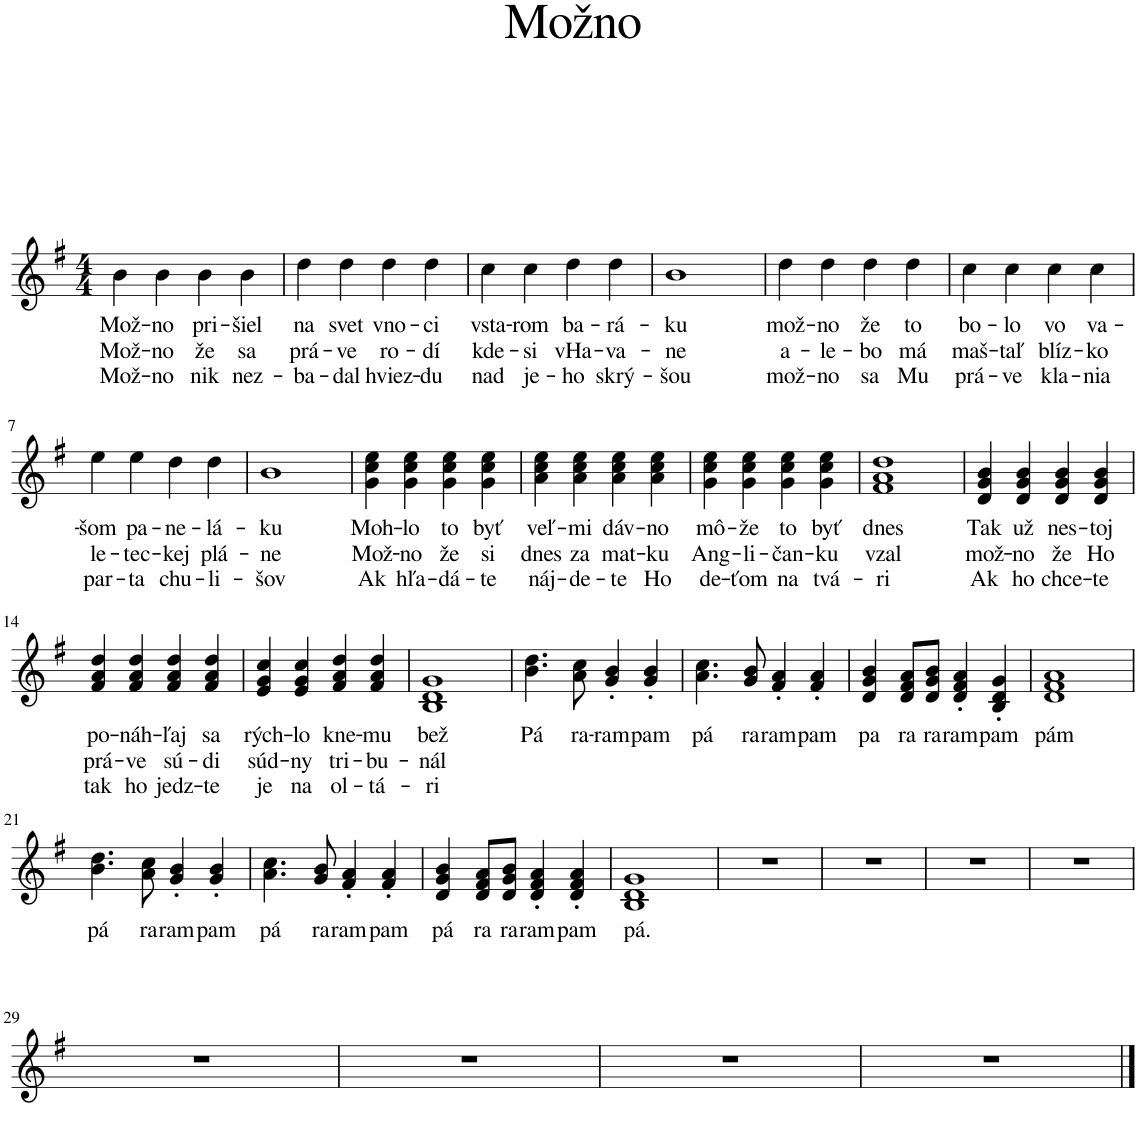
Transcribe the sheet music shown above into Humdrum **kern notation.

**kern	**text	**text	**text
*part1	*part1	*part1	*part1
*staff1	*staff1	*staff1	*staff1
*I"Piano	*	*	*
*I'Pno.	*	*	*
*clefG2	*	*	*
*k[f#]	*	*	*
*M4/4	*	*	*
=1	=1	=1	=1
!	!LO:LY:b	!LO:LY:b	!LO:LY:b
4b\	Mož-	Mož-	Mož-
!	!LO:LY:b	!LO:LY:b	!LO:LY:b
4b\	-no	-no	-no
!	!LO:LY:b	!LO:LY:b	!LO:LY:b
4b\	pri-	že	nik
!	!LO:LY:b	!LO:LY:b	!LO:LY:b
4b\	-šiel	sa	nez-
=2	=2	=2	=2
!	!LO:LY:b	!LO:LY:b	!LO:LY:b
4dd\	na	prá-	-ba-
!	!LO:LY:b	!LO:LY:b	!LO:LY:b
4dd\	svet	-ve	-dal
!	!LO:LY:b	!LO:LY:b	!LO:LY:b
4dd\	vno-	ro-	hviez-
!	!LO:LY:b	!LO:LY:b	!LO:LY:b
4dd\	-ci	-dí	-du
=3	=3	=3	=3
!	!LO:LY:b	!LO:LY:b	!LO:LY:b
4cc\	vsta-	kde-	nad
!	!LO:LY:b	!LO:LY:b	!LO:LY:b
4cc\	-rom	-si	je-
!	!LO:LY:b	!LO:LY:b	!LO:LY:b
4dd\	ba-	vHa-	-ho
!	!LO:LY:b	!LO:LY:b	!LO:LY:b
4dd\	-rá-	-va-	skrý-
=4	=4	=4	=4
!	!LO:LY:b	!LO:LY:b	!LO:LY:b
1b	-ku	-ne	-šou
=5	=5	=5	=5
!	!LO:LY:b	!LO:LY:b	!LO:LY:b
4dd\	mož-	a-	mož-
!	!LO:LY:b	!LO:LY:b	!LO:LY:b
4dd\	-no	-le-	-no
!	!LO:LY:b	!LO:LY:b	!LO:LY:b
4dd\	že	-bo	sa
!	!LO:LY:b	!LO:LY:b	!LO:LY:b
4dd\	to	má	Mu
=6	=6	=6	=6
!	!LO:LY:b	!LO:LY:b	!LO:LY:b
4cc\	bo-	maš-	prá-
!	!LO:LY:b	!LO:LY:b	!LO:LY:b
4cc\	-lo	-taľ	-ve
!	!LO:LY:b	!LO:LY:b	!LO:LY:b
4cc\	vo	blíz-	kla-
!	!LO:LY:b	!LO:LY:b	!LO:LY:b
4cc\	va-	-ko	-nia
!!LO:LB:g=z
=7	=7	=7	=7
!	!LO:LY:b	!LO:LY:b	!LO:LY:b
4ee\	-šom	le-	par-
!	!LO:LY:b	!LO:LY:b	!LO:LY:b
4ee\	pa-	-tec-	-ta
!	!LO:LY:b	!LO:LY:b	!LO:LY:b
4dd\	-ne-	-kej	chu-
!	!LO:LY:b	!LO:LY:b	!LO:LY:b
4dd\	-lá-	plá-	-li-
=8	=8	=8	=8
!	!LO:LY:b	!LO:LY:b	!LO:LY:b
1b	-ku	-ne	-šov
=9	=9	=9	=9
!	!LO:LY:b	!LO:LY:b	!LO:LY:b
4g\ 4cc\ 4ee\	Moh-	Mož-	Ak
!	!LO:LY:b	!LO:LY:b	!LO:LY:b
4g\ 4cc\ 4ee\	-lo	-no	hľa-
!	!LO:LY:b	!LO:LY:b	!LO:LY:b
4g\ 4cc\ 4ee\	to	že	-dá-
!	!LO:LY:b	!LO:LY:b	!LO:LY:b
4g\ 4cc\ 4ee\	byť	si	-te
=10	=10	=10	=10
!	!LO:LY:b	!LO:LY:b	!LO:LY:b
4a\ 4cc\ 4ee\	veľ-	dnes	náj-
!	!LO:LY:b	!LO:LY:b	!LO:LY:b
4a\ 4cc\ 4ee\	-mi	za	-de-
!	!LO:LY:b	!LO:LY:b	!LO:LY:b
4a\ 4cc\ 4ee\	dáv-	mat-	-te
!	!LO:LY:b	!LO:LY:b	!LO:LY:b
4a\ 4cc\ 4ee\	-no	-ku	Ho
=11	=11	=11	=11
!	!LO:LY:b	!LO:LY:b	!LO:LY:b
4g\ 4cc\ 4ee\	mô-	Ang-	de-
!	!LO:LY:b	!LO:LY:b	!LO:LY:b
4g\ 4cc\ 4ee\	-že	-li-	-ťom
!	!LO:LY:b	!LO:LY:b	!LO:LY:b
4g\ 4cc\ 4ee\	to	-čan-	na
!	!LO:LY:b	!LO:LY:b	!LO:LY:b
4g\ 4cc\ 4ee\	byť	-ku	tvá-
=12	=12	=12	=12
!	!LO:LY:b	!LO:LY:b	!LO:LY:b
1f# 1a 1dd	dnes	vzal	-ri
=13	=13	=13	=13
!	!LO:LY:b	!LO:LY:b	!LO:LY:b
4d/ 4g/ 4b/	Tak	mož-	Ak
!	!LO:LY:b	!LO:LY:b	!LO:LY:b
4d/ 4g/ 4b/	už	-no	ho
!	!LO:LY:b	!LO:LY:b	!LO:LY:b
4d/ 4g/ 4b/	nes-	že	chce-
!	!LO:LY:b	!LO:LY:b	!LO:LY:b
4d/ 4g/ 4b/	-toj	Ho	-te
!!LO:LB:g=z
=14	=14	=14	=14
!	!LO:LY:b	!LO:LY:b	!LO:LY:b
4f#/ 4a/ 4dd/	po-	prá-	tak
!	!LO:LY:b	!LO:LY:b	!LO:LY:b
4f#/ 4a/ 4dd/	-náh-	-ve	ho
!	!LO:LY:b	!LO:LY:b	!LO:LY:b
4f#/ 4a/ 4dd/	-ľaj	sú-	jedz-
!	!LO:LY:b	!LO:LY:b	!LO:LY:b
4f#/ 4a/ 4dd/	sa	-di	-te
=15	=15	=15	=15
!	!LO:LY:b	!LO:LY:b	!LO:LY:b
4e/ 4g/ 4cc/	rých-	súd-	je
!	!LO:LY:b	!LO:LY:b	!LO:LY:b
4e/ 4g/ 4cc/	-lo	-ny	na
!	!LO:LY:b	!LO:LY:b	!LO:LY:b
4f#/ 4a/ 4dd/	kne-	tri-	ol-
!	!LO:LY:b	!LO:LY:b	!LO:LY:b
4f#/ 4a/ 4dd/	-mu	-bu-	-tá-
=16	=16	=16	=16
!	!LO:LY:b	!LO:LY:b	!LO:LY:b
1B 1d 1g	bež	-nál	-ri
=17	=17	=17	=17
!	!LO:LY:b	!	!
4.b\ 4.dd\	Pá	.	.
!	!LO:LY:b	!	!
8a\ 8cc\	ra-	.	.
!	!LO:LY:b	!	!
4g/' 4b/'	-ram	.	.
!	!LO:LY:b	!	!
4g/' 4b/'	pam	.	.
=18	=18	=18	=18
!	!LO:LY:b	!	!
4.a\ 4.cc\	pá	.	.
!	!LO:LY:b	!	!
8g/ 8b/	ra	.	.
!	!LO:LY:b	!	!
4f#/' 4a/'	ram	.	.
!	!LO:LY:b	!	!
4f#/' 4a/'	pam	.	.
=19	=19	=19	=19
!	!LO:LY:b	!	!
4d/ 4g/ 4b/	pa	.	.
!	!LO:LY:b	!	!
8d/ 8f#/ 8a/L	ra	.	.
!	!LO:LY:b	!	!
8d/ 8g/ 8b/J	ra	.	.
!	!LO:LY:b	!	!
4d/' 4f#/' 4a/'	ram	.	.
!	!LO:LY:b	!	!
4B/' 4d/' 4g/'	pam	.	.
=20	=20	=20	=20
!	!LO:LY:b	!	!
1d 1f# 1a	pám	.	.
!!LO:LB:g=z
=21	=21	=21	=21
!	!LO:LY:b	!	!
4.b\ 4.dd\	pá	.	.
!	!LO:LY:b	!	!
8a\ 8cc\	ra	.	.
!	!LO:LY:b	!	!
4g/' 4b/'	ram	.	.
!	!LO:LY:b	!	!
4g/' 4b/'	pam	.	.
=22	=22	=22	=22
!	!LO:LY:b	!	!
4.a\ 4.cc\	pá	.	.
!	!LO:LY:b	!	!
8g/ 8b/	ra	.	.
!	!LO:LY:b	!	!
4f#/' 4a/'	ram	.	.
!	!LO:LY:b	!	!
4f#/' 4a/'	pam	.	.
=23	=23	=23	=23
!	!LO:LY:b	!	!
4d/ 4g/ 4b/	pá	.	.
!	!LO:LY:b	!	!
8d/ 8f#/ 8a/L	ra	.	.
!	!LO:LY:b	!	!
8d/ 8g/ 8b/J	ra	.	.
!	!LO:LY:b	!	!
4d/' 4f#/' 4a/'	ram	.	.
!	!LO:LY:b	!	!
4d/' 4f#/' 4a/'	pam	.	.
=24	=24	=24	=24
!	!LO:LY:b	!	!
1B 1d 1g	pá.	.	.
=25	=25	=25	=25
1r	.	.	.
=26	=26	=26	=26
1r	.	.	.
=27	=27	=27	=27
1r	.	.	.
=28	=28	=28	=28
1r	.	.	.
!!LO:LB:g=z
=29	=29	=29	=29
1r	.	.	.
=30	=30	=30	=30
1r	.	.	.
=31	=31	=31	=31
1r	.	.	.
=32	=32	=32	=32
1r	.	.	.
==	==	==	==
*-	*-	*-	*-
